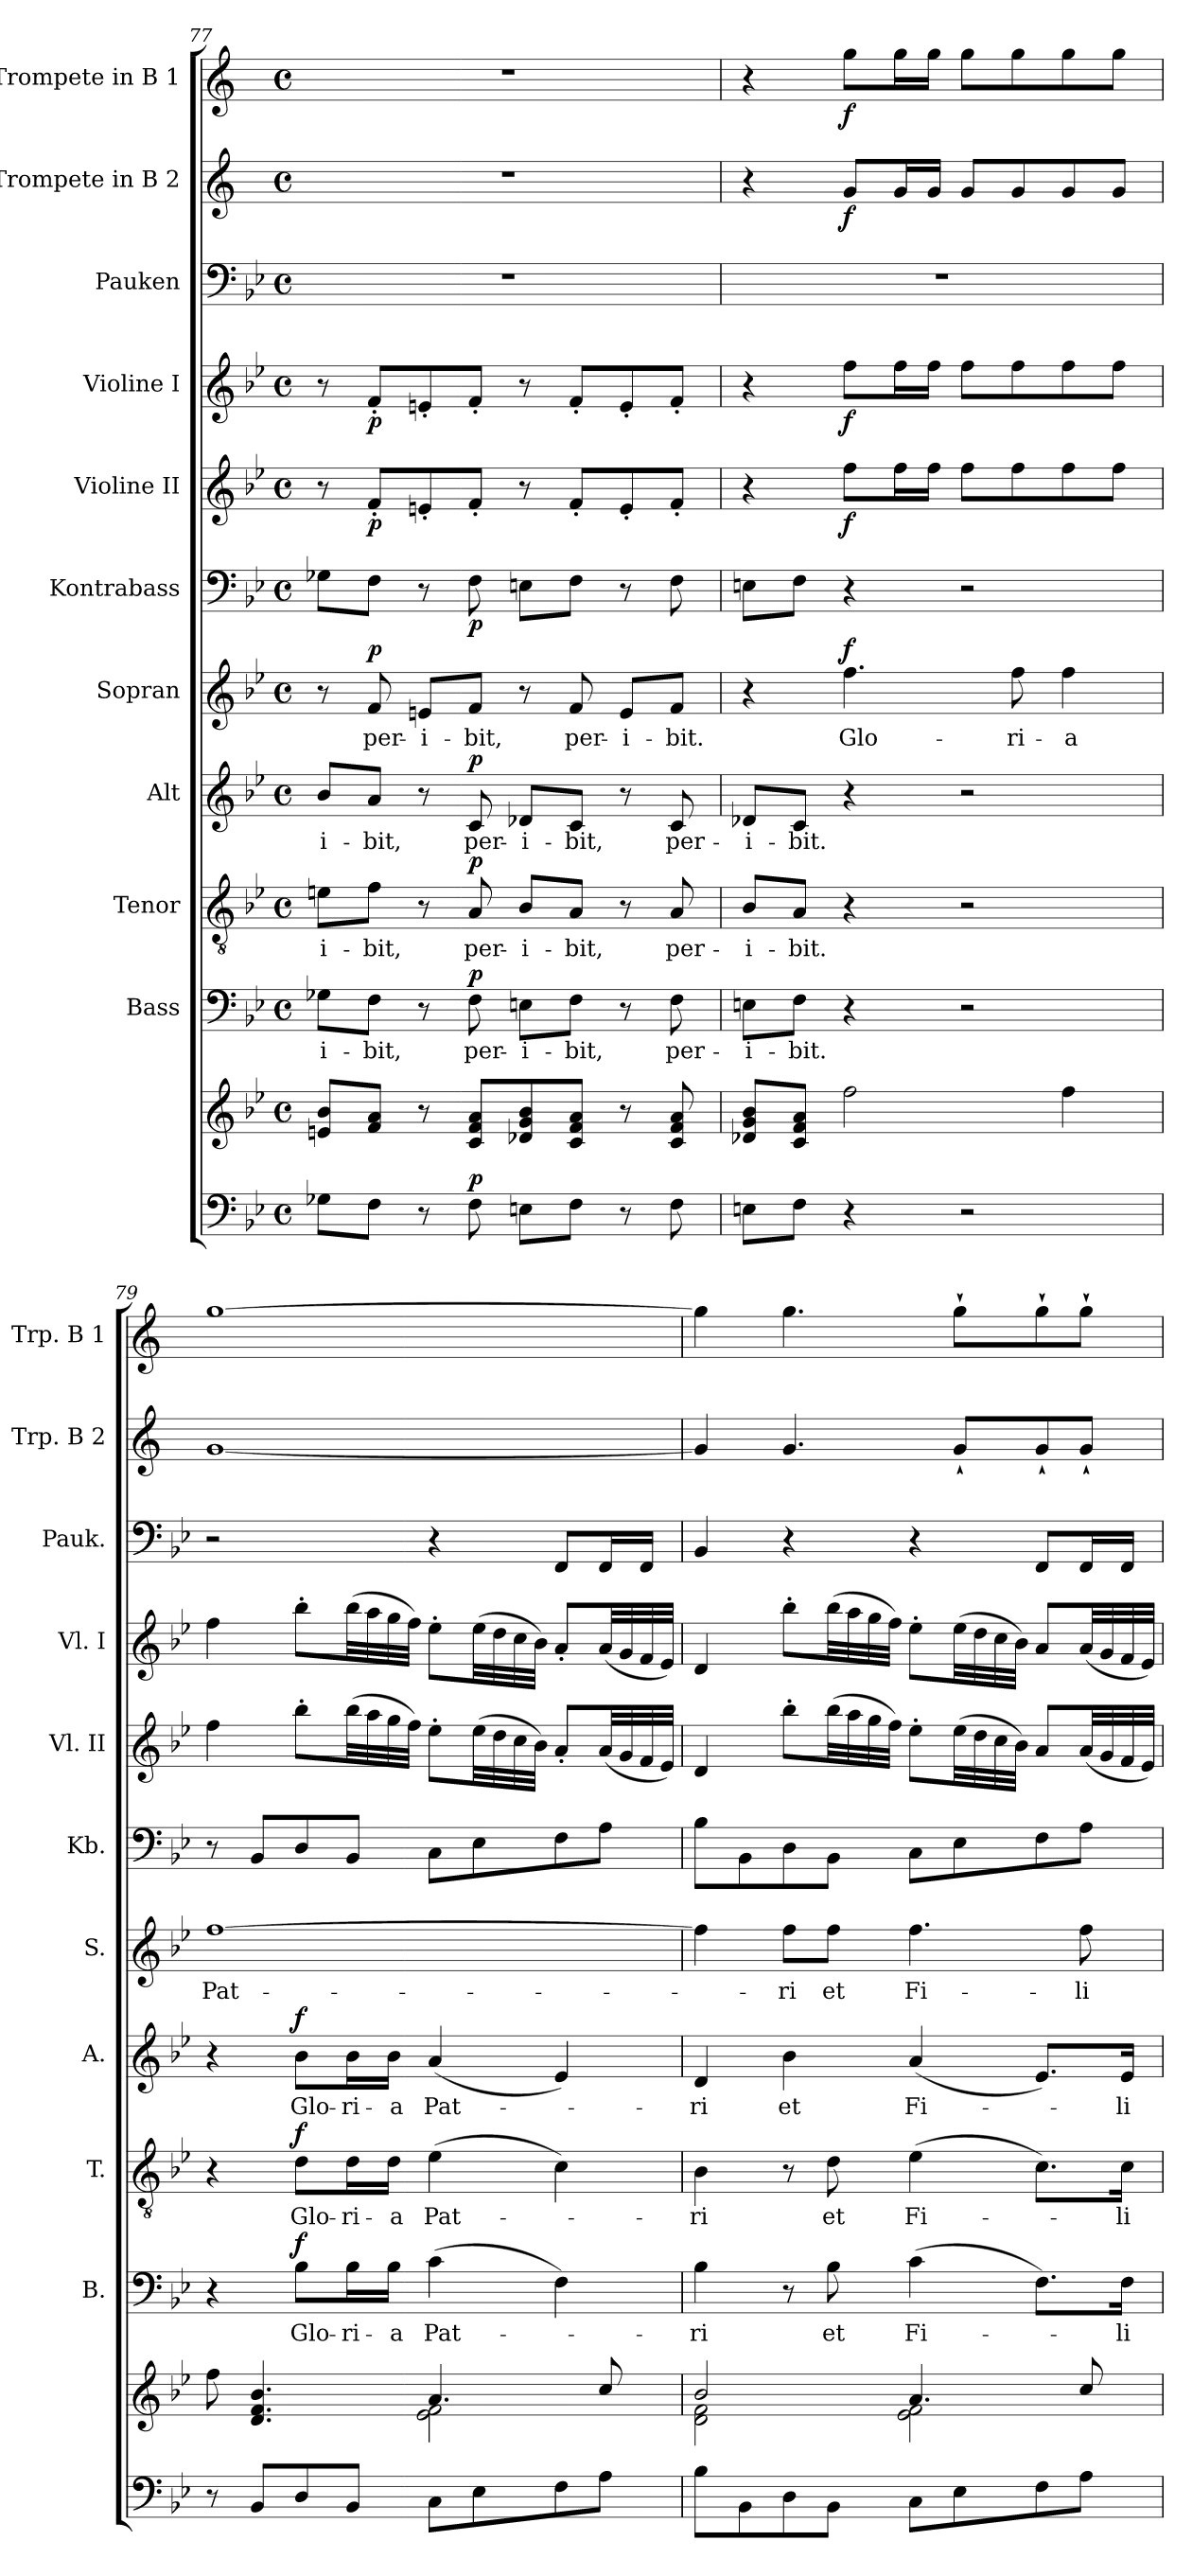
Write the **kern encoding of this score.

**kern	**kern	**dynam	**kern	**text	**dynam	**kern	**text	**dynam	**kern	**text	**dynam	**kern	**text	**dynam	**kern	**dynam	**kern	**dynam	**kern	**dynam	**kern	**kern	**dynam	**kern	**dynam
*part11	*part11	*part11	*part10	*part10	*part10	*part9	*part9	*part9	*part8	*part8	*part8	*part7	*part7	*part7	*part6	*part6	*part5	*part5	*part4	*part4	*part3	*part2	*part2	*part1	*part1
*staff12	*staff11	*staff11/12	*staff10	*staff10	*staff10	*staff9	*staff9	*staff9	*staff8	*staff8	*staff8	*staff7	*staff7	*staff7	*staff6	*staff6	*staff5	*staff5	*staff4	*staff4	*staff3	*staff2	*staff2	*staff1	*staff1
*	*	*	*I"Bass	*	*	*I"Tenor	*	*	*I"Alt	*	*	*I"Sopran	*	*	*I"Kontrabass	*	*I"Violine II	*	*I"Violine I	*	*I"Pauken	*I"Trompete in B 2	*	*I"Trompete in B 1	*
*	*	*	*I'B.	*	*	*I'T.	*	*	*I'A.	*	*	*I'S.	*	*	*I'Kb.	*	*I'Vl. II	*	*I'Vl. I	*	*I'Pauk.	*I'Trp. B 2	*	*I'Trp. B 1	*
*clefF4	*clefG2	*	*clefF4	*	*	*clefGv2	*	*	*clefG2	*	*	*clefG2	*	*	*clefF4	*	*clefG2	*	*clefG2	*	*clefF4	*clefG2	*	*clefG2	*
*	*	*	*	*	*	*	*	*	*	*	*	*	*	*	*ITrd7c12	*	*	*	*	*	*	*ITrd1c2	*	*ITrd1c2	*
*k[b-e-]	*k[b-e-]	*	*k[b-e-]	*	*	*k[b-e-]	*	*	*k[b-e-]	*	*	*k[b-e-]	*	*	*k[b-e-]	*	*k[b-e-]	*	*k[b-e-]	*	*k[b-e-]	*k[b-e-]	*	*k[b-e-]	*
*B-:	*B-:	*	*B-:	*	*	*B-:	*	*	*B-:	*	*	*B-:	*	*	*B-:	*	*B-:	*	*B-:	*	*B-:	*B-:	*	*B-:	*
*M4/4	*M4/4	*	*M4/4	*	*	*M4/4	*	*	*M4/4	*	*	*M4/4	*	*	*M4/4	*	*M4/4	*	*M4/4	*	*M4/4	*M4/4	*	*M4/4	*
*met(c)	*met(c)	*	*met(c)	*	*	*met(c)	*	*	*met(c)	*	*	*met(c)	*	*	*met(c)	*	*met(c)	*	*met(c)	*	*met(c)	*met(c)	*	*met(c)	*
=77	=77	=77	=77	=77	=77	=77	=77	=77	=77	=77	=77	=77	=77	=77	=77	=77	=77	=77	=77	=77	=77	=77	=77	=77	=77
!	!	!	!	!LO:LY:b	!	!	!LO:LY:b	!	!	!LO:LY:b	!	!	!	!	!	!	!	!	!	!	!	!	!	!	!
8G-X\L	8en/ 8b-/L	.	8G-X\L	-i-	.	8en\L	-i-	.	8b-/L	-i-	.	8r	.	.	8GG-X\L	.	8r	.	8r	.	1r	1r	.	1r	.
!	!	!	!	!LO:LY:b	!	!	!LO:LY:b	!	!	!LO:LY:b	!	!	!LO:LY:b	!LO:DY:a	!	!	!	!LO:DY:b	!	!LO:DY:b	!	!	!	!	!
8F\J	8f/ 8a/J	.	8F\J	-bit,	.	8f\J	-bit,	.	8a/J	-bit,	.	8f/	per-	p	8FF\J	.	8f'</L	p	8f'</L	p	.	.	.	.	.
!	!	!	!	!	!	!	!	!	!	!	!	!	!LO:LY:b	!	!	!	!	!	!	!	!	!	!	!	!
8r	8r	.	8r	.	.	8r	.	.	8r	.	.	8en/L	-i-	.	8r	.	8en'</	.	8en'</	.	.	.	.	.	.
!	!	!LO:DY:a=2	!	!LO:LY:b	!LO:DY:a	!	!LO:LY:b	!LO:DY:a	!	!LO:LY:b	!LO:DY:a	!	!LO:LY:b	!	!	!LO:DY:b	!	!	!	!	!	!	!	!	!
8F\	8c/ 8f/ 8a/L	p	8F\	per-	p	8A/	per-	p	8c/	per-	p	8f/J	-bit,	.	8FF\	p	8f'</J	.	8f'</J	.	.	.	.	.	.
!	!	!	!	!LO:LY:b	!	!	!LO:LY:b	!	!	!LO:LY:b	!	!	!	!	!	!	!	!	!	!	!	!	!	!	!
8En\L	8d-X/ 8g/ 8b-/	.	8En\L	-i-	.	8B-/L	-i-	.	8d-X/L	-i-	.	8r	.	.	8EEn\L	.	8r	.	8r	.	.	.	.	.	.
!	!	!	!	!LO:LY:b	!	!	!LO:LY:b	!	!	!LO:LY:b	!	!	!LO:LY:b	!	!	!	!	!	!	!	!	!	!	!	!
8F\J	8c/ 8f/ 8a/J	.	8F\J	-bit,	.	8A/J	-bit,	.	8c/J	-bit,	.	8f/	per-	.	8FF\J	.	8f'</L	.	8f'</L	.	.	.	.	.	.
!	!	!	!	!	!	!	!	!	!	!	!	!	!LO:LY:b	!	!	!	!	!	!	!	!	!	!	!	!
8r	8r	.	8r	.	.	8r	.	.	8r	.	.	8e/L	-i-	.	8r	.	8e'</	.	8e'</	.	.	.	.	.	.
!	!	!	!	!LO:LY:b	!	!	!LO:LY:b	!	!	!LO:LY:b	!	!	!LO:LY:b	!	!	!	!	!	!	!	!	!	!	!	!
8F\	8c/ 8f/ 8a/	.	8F\	per-	.	8A/	per-	.	8c/	per-	.	8f/J	-bit.	.	8FF\	.	8f'</J	.	8f'</J	.	.	.	.	.	.
=78	=78	=78	=78	=78	=78	=78	=78	=78	=78	=78	=78	=78	=78	=78	=78	=78	=78	=78	=78	=78	=78	=78	=78	=78	=78
!	!	!	!	!LO:LY:b	!	!	!LO:LY:b	!	!	!LO:LY:b	!	!	!	!	!	!	!	!	!	!	!	!	!	!	!
8En\L	8d-X/ 8g/ 8b-/L	.	8En\L	-i-	.	8B-/L	-i-	.	8d-X/L	-i-	.	4r	.	.	8EEn\L	.	4r	.	4r	.	1r	4r	.	4r	.
!	!	!	!	!LO:LY:b	!	!	!LO:LY:b	!	!	!LO:LY:b	!	!	!	!	!	!	!	!	!	!	!	!	!	!	!
8F\J	8c/ 8f/ 8a/J	.	8F\J	-bit.	.	8A/J	-bit.	.	8c/J	-bit.	.	.	.	.	8FF\J	.	.	.	.	.	.	.	.	.	.
!	!	!	!	!	!	!	!	!	!	!	!	!	!LO:LY:b	!LO:DY:a	!	!	!	!LO:DY:b	!	!LO:DY:b	!	!	!LO:DY:b	!	!LO:DY:b
4r	2ff\	.	4r	.	.	4r	.	.	4r	.	.	4.ff\	Glo-	f	4r	.	8ff\L	f	8ff\L	f	.	8f/L	f	8ff\L	f
.	.	.	.	.	.	.	.	.	.	.	.	.	.	.	.	.	16ff\L	.	16ff\L	.	.	16f/L	.	16ff\L	.
.	.	.	.	.	.	.	.	.	.	.	.	.	.	.	.	.	16ff\JJ	.	16ff\JJ	.	.	16f/JJ	.	16ff\JJ	.
2r	.	.	2r	.	.	2r	.	.	2r	.	.	.	.	.	2r	.	8ff\L	.	8ff\L	.	.	8f/L	.	8ff\L	.
!	!	!	!	!	!	!	!	!	!	!	!	!	!LO:LY:b	!	!	!	!	!	!	!	!	!	!	!	!
.	.	.	.	.	.	.	.	.	.	.	.	8ff\	-ri-	.	.	.	8ff\	.	8ff\	.	.	8f/	.	8ff\	.
!	!	!	!	!	!	!	!	!	!	!	!	!	!LO:LY:b	!	!	!	!	!	!	!	!	!	!	!	!
.	4ff\	.	.	.	.	.	.	.	.	.	.	4ff\	-a	.	.	.	8ff\	.	8ff\	.	.	8f/	.	8ff\	.
.	.	.	.	.	.	.	.	.	.	.	.	.	.	.	.	.	8ff\J	.	8ff\J	.	.	8f/J	.	8ff\J	.
!!LO:PB:g=z
=79	=79	=79	=79	=79	=79	=79	=79	=79	=79	=79	=79	=79	=79	=79	=79	=79	=79	=79	=79	=79	=79	=79	=79	=79	=79
*	*^	*	*	*	*	*	*	*	*	*	*	*	*	*	*	*	*	*	*	*	*	*	*	*	*
!	!	!	!	!	!	!	!	!	!	!	!	!	!	!LO:LY:b	!	!	!	!	!	!	!	!	!	!	!	!
8r	8ff\	2ryy	.	4r	.	.	4r	.	.	4r	.	.	[1ff	Pat-	.	8r	.	4ff\	.	4ff\	.	2r	[1f	.	[1ff	.
8BB-/L	4.d/ 4.f/ 4.b-/	.	.	.	.	.	.	.	.	.	.	.	.	.	.	8BBB-/L	.	.	.	.	.	.	.	.	.	.
!	!	!	!	!	!LO:LY:b	!LO:DY:a	!	!LO:LY:b	!LO:DY:a	!	!LO:LY:b	!LO:DY:a	!	!	!	!	!	!	!	!	!	!	!	!	!	!
8D/	.	.	.	8B-\L	Glo-	f	8d\L	Glo-	f	8b-\L	Glo-	f	.	.	.	8DD/	.	8bb-'>\L	.	8bb-'>\L	.	.	.	.	.	.
!	!	!	!	!	!LO:LY:b	!	!	!LO:LY:b	!	!	!LO:LY:b	!	!	!	!	!	!	!	!	!	!	!	!	!	!	!
8BB-/J	.	.	.	16B-\L	-ri-	.	16d\L	-ri-	.	16b-\L	-ri-	.	.	.	.	8BBB-/J	.	(>32bb-\LL	.	(>32bb-\LL	.	.	.	.	.	.
.	.	.	.	.	.	.	.	.	.	.	.	.	.	.	.	.	.	32aa\	.	32aa\	.	.	.	.	.	.
!	!	!	!	!	!LO:LY:b	!	!	!LO:LY:b	!	!	!LO:LY:b	!	!	!	!	!	!	!	!	!	!	!	!	!	!	!
.	.	.	.	16B-\JJ	-a	.	16d\JJ	-a	.	16b-\JJ	-a	.	.	.	.	.	.	32gg\	.	32gg\	.	.	.	.	.	.
.	.	.	.	.	.	.	.	.	.	.	.	.	.	.	.	.	.	32ff\JJJ)	.	32ff\JJJ)	.	.	.	.	.	.
!	!	!	!	!	!LO:LY:b	!	!	!LO:LY:b	!	!	!LO:LY:b	!	!	!	!	!	!	!	!	!	!	!	!	!	!	!
8C\L	4.a/	2e-\ 2f\	.	(>4c\	Pat-	.	(>4e-\	Pat-	.	(<4a/	Pat-	.	.	.	.	8CC\L	.	8ee-'>\L	.	8ee-'>\L	.	4r	.	.	.	.
8E-\	.	.	.	.	.	.	.	.	.	.	.	.	.	.	.	8EE-\	.	(>32ee-\LL	.	(>32ee-\LL	.	.	.	.	.	.
.	.	.	.	.	.	.	.	.	.	.	.	.	.	.	.	.	.	32dd\	.	32dd\	.	.	.	.	.	.
.	.	.	.	.	.	.	.	.	.	.	.	.	.	.	.	.	.	32cc\	.	32cc\	.	.	.	.	.	.
.	.	.	.	.	.	.	.	.	.	.	.	.	.	.	.	.	.	32b-\JJJ)	.	32b-\JJJ)	.	.	.	.	.	.
8F\	.	.	.	4F\)	.	.	4c\)	.	.	4e-/)	.	.	.	.	.	8FF\	.	8a'</L	.	8a'</L	.	8FF/L	.	.	.	.
8A\J	8cc/	.	.	.	.	.	.	.	.	.	.	.	.	.	.	8AA\J	.	(<32a/LL	.	(<32a/LL	.	16FF/L	.	.	.	.
.	.	.	.	.	.	.	.	.	.	.	.	.	.	.	.	.	.	32g/	.	32g/	.	.	.	.	.	.
.	.	.	.	.	.	.	.	.	.	.	.	.	.	.	.	.	.	32f/	.	32f/	.	16FF/JJ	.	.	.	.
.	.	.	.	.	.	.	.	.	.	.	.	.	.	.	.	.	.	32e-/JJJ)	.	32e-/JJJ)	.	.	.	.	.	.
=80	=80	=80	=80	=80	=80	=80	=80	=80	=80	=80	=80	=80	=80	=80	=80	=80	=80	=80	=80	=80	=80	=80	=80	=80	=80	=80
!	!	!	!	!	!LO:LY:b	!	!	!LO:LY:b	!	!	!LO:LY:b	!	!	!	!	!	!	!	!	!	!	!	!	!	!	!
8B-\L	2b-/	2d\ 2f\	.	4B-\	-ri	.	4B-\	-ri	.	4d/	-ri	.	4ff\]	.	.	8BB-\L	.	4d/	.	4d/	.	4BB-/	4f/]	.	4ff\]	.
8BB-\	.	.	.	.	.	.	.	.	.	.	.	.	.	.	.	8BBB-\	.	.	.	.	.	.	.	.	.	.
!	!	!	!	!	!	!	!	!	!	!	!LO:LY:b	!	!	!LO:LY:b	!	!	!	!	!	!	!	!	!	!	!	!
8D\	.	.	.	8r	.	.	8r	.	.	4b-\	et	.	8ff\L	-ri	.	8DD\	.	8bb-'>\L	.	8bb-'>\L	.	4r	4.f/	.	4.ff\	.
!	!	!	!	!	!LO:LY:b	!	!	!LO:LY:b	!	!	!	!	!	!LO:LY:b	!	!	!	!	!	!	!	!	!	!	!	!
8BB-\J	.	.	.	8B-\	et	.	8d\	et	.	.	.	.	8ff\J	et	.	8BBB-\J	.	(>32bb-\LL	.	(>32bb-\LL	.	.	.	.	.	.
.	.	.	.	.	.	.	.	.	.	.	.	.	.	.	.	.	.	32aa\	.	32aa\	.	.	.	.	.	.
.	.	.	.	.	.	.	.	.	.	.	.	.	.	.	.	.	.	32gg\	.	32gg\	.	.	.	.	.	.
.	.	.	.	.	.	.	.	.	.	.	.	.	.	.	.	.	.	32ff\JJJ)	.	32ff\JJJ)	.	.	.	.	.	.
!	!	!	!	!	!LO:LY:b	!	!	!LO:LY:b	!	!	!LO:LY:b	!	!	!LO:LY:b	!	!	!	!	!	!	!	!	!	!	!	!
8C\L	4.a/	2e-\ 2f\	.	(>4c\	Fi-	.	(>4e-\	Fi-	.	(<4a/	Fi-	.	4.ff\	Fi-	.	8CC\L	.	8ee-'>\L	.	8ee-'>\L	.	4r	.	.	.	.
8E-\	.	.	.	.	.	.	.	.	.	.	.	.	.	.	.	8EE-\	.	(>32ee-\LL	.	(>32ee-\LL	.	.	8f`</L	.	8ff`>\L	.
.	.	.	.	.	.	.	.	.	.	.	.	.	.	.	.	.	.	32dd\	.	32dd\	.	.	.	.	.	.
.	.	.	.	.	.	.	.	.	.	.	.	.	.	.	.	.	.	32cc\	.	32cc\	.	.	.	.	.	.
.	.	.	.	.	.	.	.	.	.	.	.	.	.	.	.	.	.	32b-\JJJ)	.	32b-\JJJ)	.	.	.	.	.	.
8F\	.	.	.	8.F\L)	.	.	8.c\L)	.	.	8.e-/L)	.	.	.	.	.	8FF\	.	8a/L	.	8a/L	.	8FF/L	8f`</	.	8ff`>\	.
!	!	!	!	!	!	!	!	!	!	!	!	!	!	!LO:LY:b	!	!	!	!	!	!	!	!	!	!	!	!
8A\J	8cc/	.	.	.	.	.	.	.	.	.	.	.	8ff\	-li-	.	8AA\J	.	(<32a/LL	.	(<32a/LL	.	16FF/L	8f`</J	.	8ff`>\J	.
.	.	.	.	.	.	.	.	.	.	.	.	.	.	.	.	.	.	32g/	.	32g/	.	.	.	.	.	.
!	!	!	!	!	!LO:LY:b	!	!	!LO:LY:b	!	!	!LO:LY:b	!	!	!	!	!	!	!	!	!	!	!	!	!	!	!
.	.	.	.	16F\Jk	-li-	.	16c\Jk	-li-	.	16e-/Jk	-li-	.	.	.	.	.	.	32f/	.	32f/	.	16FF/JJ	.	.	.	.
.	.	.	.	.	.	.	.	.	.	.	.	.	.	.	.	.	.	32e-/JJJ)	.	32e-/JJJ)	.	.	.	.	.	.
*	*v	*v	*	*	*	*	*	*	*	*	*	*	*	*	*	*	*	*	*	*	*	*	*	*	*	*
=	=	=	=	=	=	=	=	=	=	=	=	=	=	=	=	=	=	=	=	=	=	=	=	=	=
*-	*-	*-	*-	*-	*-	*-	*-	*-	*-	*-	*-	*-	*-	*-	*-	*-	*-	*-	*-	*-	*-	*-	*-	*-	*-
